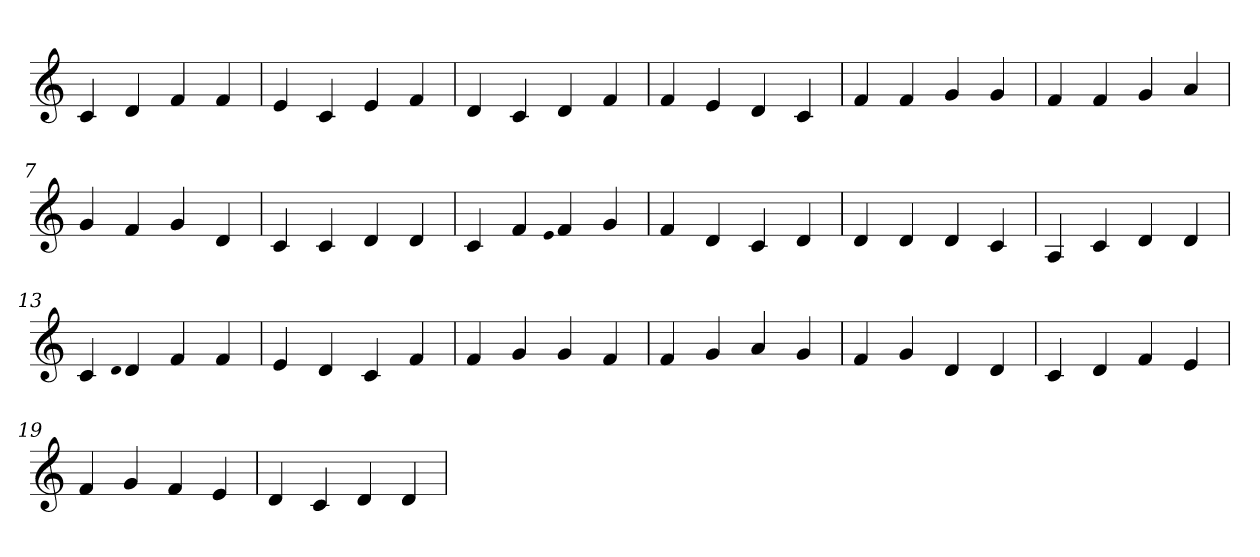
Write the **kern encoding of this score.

**kern
*part1
*staff1
*clefG2
=1
4c
4d
4f
4f
=2
4e
4c
4e
4f
=3
4d
4c
4d
4f
=4
4f
4e
4d
4c
=5
4f
4f
4g
4g
=6
4f
4f
4g
4a
=7
4g
4f
4g
4d
=8
4c
4c
4d
4d
=9
4c
4f
qqe
4f
4g
=10
4f
4d
4c
4d
=11
4d
4d
4d
4c
=12
4A
4c
4d
4d
=13
4c
qqd
4d
4f
4f
=14
4e
4d
4c
4f
=15
4f
4g
4g
4f
=16
4f
4g
4a
4g
=17
4f
4g
4d
4d
=18
4c
4d
4f
4e
=19
4f
4g
4f
4e
=20
4d
4c
4d
4d
=
*-
